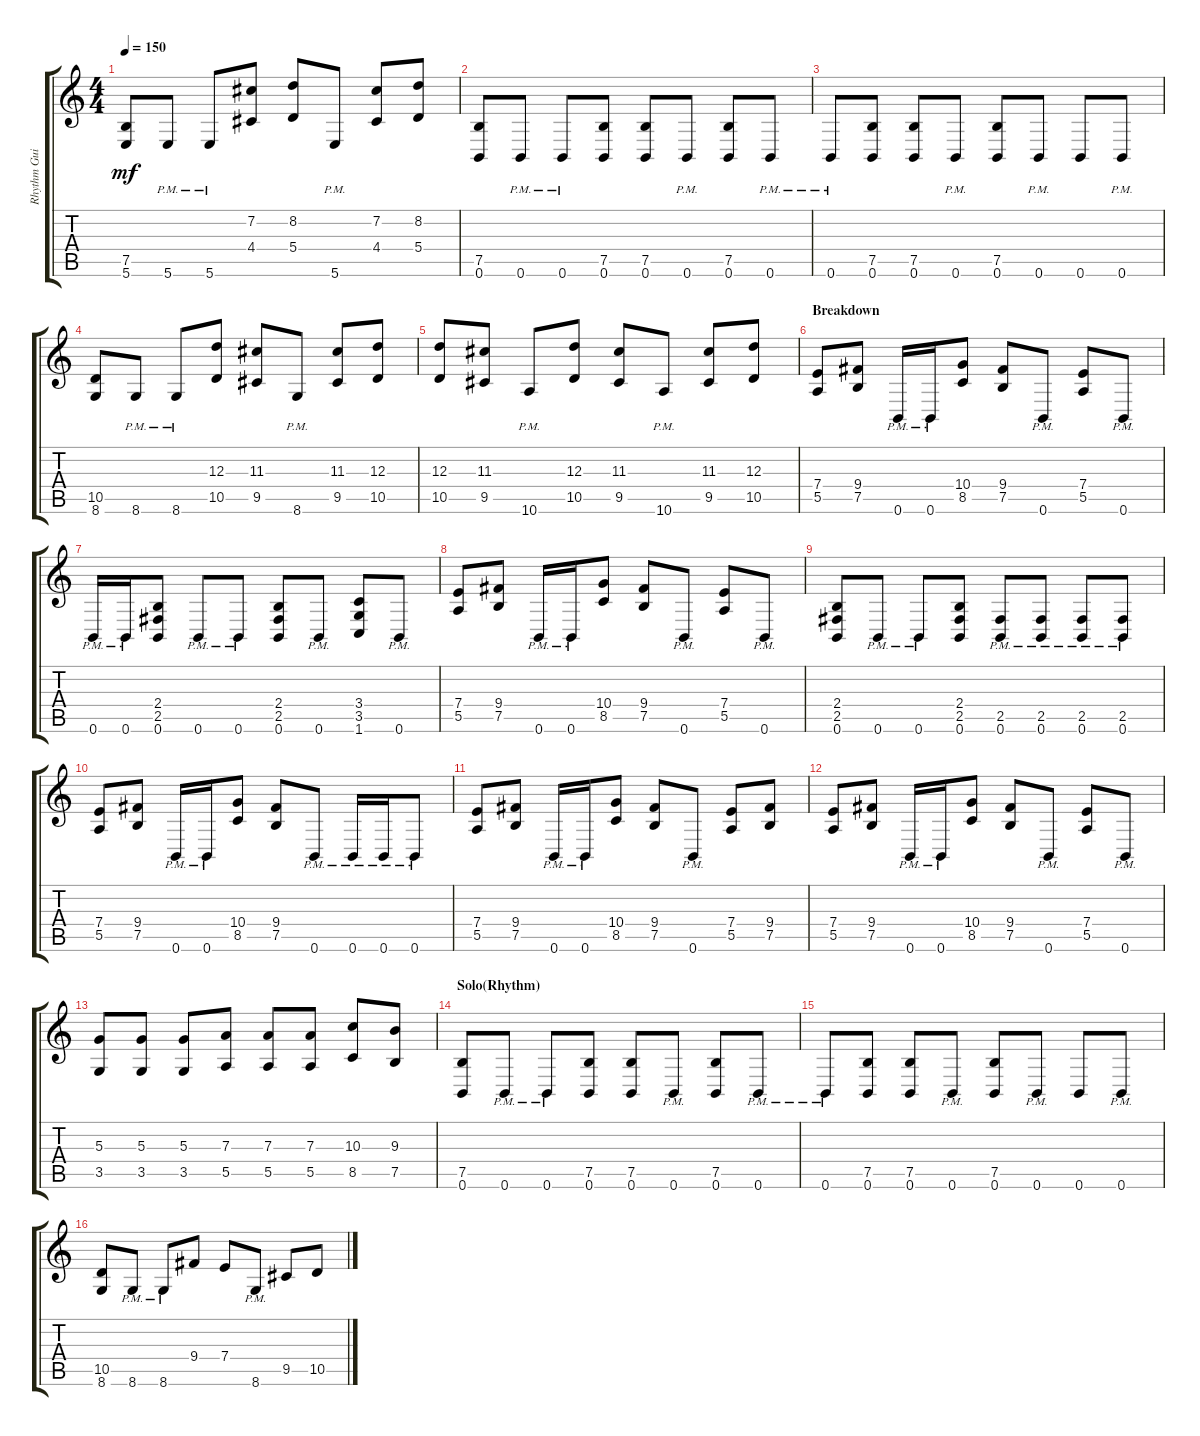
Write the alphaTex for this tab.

\track ("Rhythm Guitar" "Rhythm Gui") {instrument distortionguitar}
\staff {score tabs}
\tuning (B3 Gb3 D3 A2 E2 B1) {hide}
\ts (4 4)
\tempo 150
\clef g2
\ks c
(7.5 5.6).8{dy mf} 5.6{pm}.8 5.6{pm}.8 (7.2 4.4).8 (8.2 5.4).8 5.6{pm}.8 (7.2 4.4).8 (8.2 5.4).8 |
(7.5 0.6).8 0.6{pm}.8 0.6{pm}.8 (7.5 0.6).8 (7.5 0.6).8 0.6{pm}.8 (7.5 0.6).8 0.6{pm}.8 |
0.6{pm}.8 (7.5 0.6).8 (7.5 0.6).8 0.6{pm}.8 (7.5 0.6).8 0.6{pm}.8 0.6.8 0.6{pm}.8 |
(10.5 8.6).8 8.6{pm}.8 8.6{pm}.8 (12.3 10.5).8 (11.3 9.5).8 8.6{pm}.8 (11.3 9.5).8 (12.3 10.5).8 |
(12.3 10.5).8 (11.3 9.5).8 10.6{pm}.8 (12.3 10.5).8 (11.3 9.5).8 10.6{pm}.8 (11.3 9.5).8 (12.3 10.5).8 |
\section ("" "Breakdown")
(7.4 5.5).8 (9.4 7.5).8 0.6{pm}.16 0.6{pm}.16 (10.4 8.5).8 (9.4 7.5).8 0.6{pm}.8 (7.4 5.5).8 0.6{pm}.8 |
0.6{pm}.16 0.6{pm}.16 (2.4 2.5 0.6).8 0.6{pm}.8 0.6{pm}.8 (2.4 2.5 0.6).8 0.6{pm}.8 (3.4 3.5 1.6).8 0.6{pm}.8 |
(7.4 5.5).8 (9.4 7.5).8 0.6{pm}.16 0.6{pm}.16 (10.4 8.5).8 (9.4 7.5).8 0.6{pm}.8 (7.4 5.5).8 0.6{pm}.8 |
(2.4 2.5 0.6).8 0.6{pm}.8 0.6{pm}.8 (2.4 2.5 0.6).8 (2.5{pm} 0.6{pm}).8 (2.5{pm} 0.6{pm}).8 (2.5{pm} 0.6{pm}).8 (2.5{pm} 0.6{pm}).8 |
(7.4 5.5).8 (9.4 7.5).8 0.6{pm}.16 0.6{pm}.16 (10.4 8.5).8 (9.4 7.5).8 0.6{pm}.8 0.6{pm}.16 0.6{pm}.16 0.6{pm}.8 |
(7.4 5.5).8 (9.4 7.5).8 0.6{pm}.16 0.6{pm}.16 (10.4 8.5).8 (9.4 7.5).8 0.6{pm}.8 (7.4 5.5).8 (9.4 7.5).8 |
(7.4 5.5).8 (9.4 7.5).8 0.6{pm}.16 0.6{pm}.16 (10.4 8.5).8 (9.4 7.5).8 0.6{pm}.8 (7.4 5.5).8 0.6{pm}.8 |
(5.3 3.5).8 (5.3 3.5).8 (5.3 3.5).8 (7.3 5.5).8 (7.3 5.5).8 (7.3 5.5).8 (10.3 8.5).8 (9.3 7.5).8 |
\section ("" "Solo(Rhythm)")
(7.5 0.6).8 0.6{pm}.8 0.6{pm}.8 (7.5 0.6).8 (7.5 0.6).8 0.6{pm}.8 (7.5 0.6).8 0.6{pm}.8 |
0.6{pm}.8 (7.5 0.6).8 (7.5 0.6).8 0.6{pm}.8 (7.5 0.6).8 0.6{pm}.8 0.6.8 0.6{pm}.8 |
(10.5 8.6).8 8.6{pm}.8 8.6{pm}.8 9.4.8 7.4.8 8.6{pm}.8 9.5.8 10.5.8
